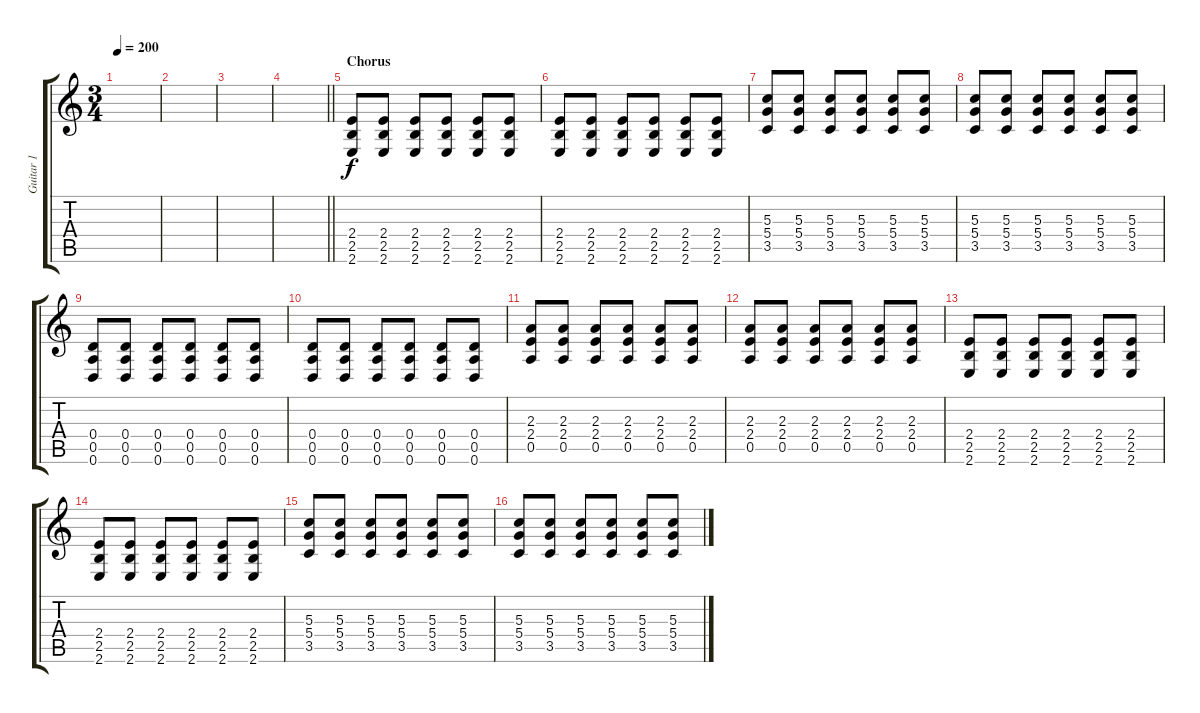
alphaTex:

\track ("Guitar 1" "Guitar 1") {instrument overdrivenguitar}
\staff {score tabs}
\tuning (E4 B3 G3 D3 A2 D2) {hide}
\ts (3 4)
\tempo 200
\clef g2
\ks c
|
|
|
\barLineRight lightlight
|
\section ("" "Chorus")
(2.4 2.5 2.6).8 (2.4 2.5 2.6).8 (2.4 2.5 2.6).8 (2.4 2.5 2.6).8 (2.4 2.5 2.6).8 (2.4 2.5 2.6).8 |
(2.4 2.5 2.6).8 (2.4 2.5 2.6).8 (2.4 2.5 2.6).8 (2.4 2.5 2.6).8 (2.4 2.5 2.6).8 (2.4 2.5 2.6).8 |
(5.3 5.4 3.5).8 (5.3 5.4 3.5).8 (5.3 5.4 3.5).8 (5.3 5.4 3.5).8 (5.3 5.4 3.5).8 (5.3 5.4 3.5).8 |
(5.3 5.4 3.5).8 (5.3 5.4 3.5).8 (5.3 5.4 3.5).8 (5.3 5.4 3.5).8 (5.3 5.4 3.5).8 (5.3 5.4 3.5).8 |
(0.4 0.5 0.6).8 (0.4 0.5 0.6).8 (0.4 0.5 0.6).8 (0.4 0.5 0.6).8 (0.4 0.5 0.6).8 (0.4 0.5 0.6).8 |
(0.4 0.5 0.6).8 (0.4 0.5 0.6).8 (0.4 0.5 0.6).8 (0.4 0.5 0.6).8 (0.4 0.5 0.6).8 (0.4 0.5 0.6).8 |
(2.3 2.4 0.5).8 (2.3 2.4 0.5).8 (2.3 2.4 0.5).8 (2.3 2.4 0.5).8 (2.3 2.4 0.5).8 (2.3 2.4 0.5).8 |
(2.3 2.4 0.5).8 (2.3 2.4 0.5).8 (2.3 2.4 0.5).8 (2.3 2.4 0.5).8 (2.3 2.4 0.5).8 (2.3 2.4 0.5).8 |
(2.4 2.5 2.6).8 (2.4 2.5 2.6).8 (2.4 2.5 2.6).8 (2.4 2.5 2.6).8 (2.4 2.5 2.6).8 (2.4 2.5 2.6).8 |
(2.4 2.5 2.6).8 (2.4 2.5 2.6).8 (2.4 2.5 2.6).8 (2.4 2.5 2.6).8 (2.4 2.5 2.6).8 (2.4 2.5 2.6).8 |
(5.3 5.4 3.5).8 (5.3 5.4 3.5).8 (5.3 5.4 3.5).8 (5.3 5.4 3.5).8 (5.3 5.4 3.5).8 (5.3 5.4 3.5).8 |
(5.3 5.4 3.5).8 (5.3 5.4 3.5).8 (5.3 5.4 3.5).8 (5.3 5.4 3.5).8 (5.3 5.4 3.5).8 (5.3 5.4 3.5).8
